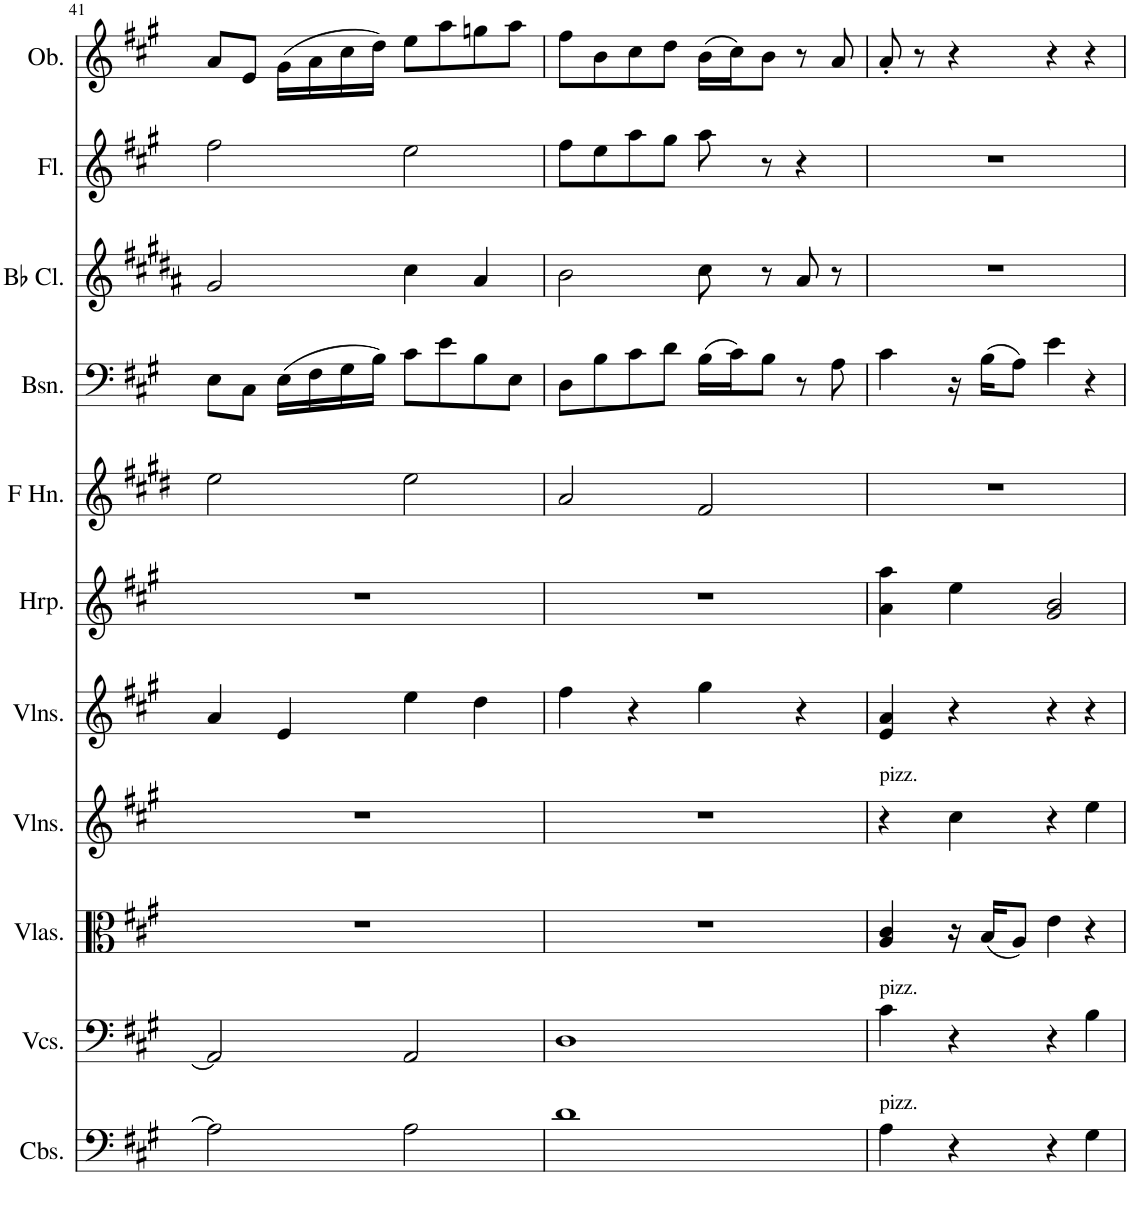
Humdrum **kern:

**kern	**kern	**kern	**kern	**kern	**kern	**kern	**kern	**kern	**kern	**kern
*part11	*part10	*part9	*part8	*part7	*part6	*part5	*part4	*part3	*part2	*part1
*staff11	*staff10	*staff9	*staff8	*staff7	*staff6	*staff5	*staff4	*staff3	*staff2	*staff1
*I"Contrabasses	*I"Violoncellos	*I"Violas	*I"Violins	*I"Violins	*I"Harp	*I"Horn in F	*I"Bassoon	*I"Bb Clarinet	*I"Flute	*I"Oboe
*I'Cbs.	*I'Vcs.	*I'Vlas.	*I'Vlns.	*I'Vlns.	*I'Hrp.	*	*I'Bsn.	*I'Bb Cl.	*I'Fl.	*I'Ob.
!!LO:PB:g=z
*clefF4	*clefF4	*clefC3	*clefG2	*clefG2	*clefG2	*clefG2	*clefF4	*clefG2	*clefG2	*clefG2
*Trd7c12	*	*	*	*	*	*Trd4c7	*	*Trd1c2	*	*
*k[f#c#g#]	*k[f#c#g#]	*k[f#c#g#]	*k[f#c#g#]	*k[f#c#g#]	*k[f#c#g#]	*k[f#c#g#d#]	*k[f#c#g#]	*k[f#c#g#d#a#]	*k[f#c#g#]	*k[f#c#g#]
*M4/4	*M4/4	*M4/4	*M4/4	*M4/4	*M4/4	*M4/4	*M4/4	*M4/4	*M4/4	*M4/4
=41	=41	=41	=41	=41	=41	=41	=41	=41	=41	=41
2A\]	2AA/]	1r	1r	4a/	1r	2ee\	8E\L	2g#/	2ff#\	8a/L
.	.	.	.	.	.	.	8C#\J	.	.	8e/J
.	.	.	.	4e/	.	.	(16E\LL	.	.	(16g#\LL
.	.	.	.	.	.	.	16F#\	.	.	16a\
.	.	.	.	.	.	.	16G#\	.	.	16cc#\
.	.	.	.	.	.	.	16B\JJ)	.	.	16dd\JJ)
2A\	2AA/	.	.	4ee\	.	2ee\	8c#\L	4cc#\	2ee\	8ee\L
.	.	.	.	.	.	.	8e\	.	.	8aa\
.	.	.	.	4dd\	.	.	8B\	4a#/	.	8ggn\
.	.	.	.	.	.	.	8E\J	.	.	8aa\J
=42	=42	=42	=42	=42	=42	=42	=42	=42	=42	=42
1d	1D	1r	1r	4ff#\	1r	2a/	8D\L	2b\	8ff#\L	8ff#\L
.	.	.	.	.	.	.	8B\	.	8ee\	8b\
.	.	.	.	4r	.	.	8c#\	.	8aa\	8cc#\
.	.	.	.	.	.	.	8d\J	.	8gg#\J	8dd\J
.	.	.	.	4gg#\	.	2f#/	(16B\LL	8cc#\	8aa\	(16b\LL
.	.	.	.	.	.	.	16c#\J)	.	.	16cc#\J)
.	.	.	.	.	.	.	8B\J	8r	8r	8b\J
.	.	.	.	4r	.	.	8r	8a#/	4r	8r
.	.	.	.	.	.	.	8A\	8r	.	8a/
=43	=43	=43	=43	=43	=43	=43	=43	=43	=43	=43
!	!	!	!LO:TX:a:t=pizz.	!	!	!	!	!	!	!
!	!LO:TX:a:t=pizz.	!	!	!	!	!	!	!	!	!
!LO:TX:a:t=pizz.	!	!	!	!	!	!	!	!	!	!
4A\	4c#\	4A/ 4c#/	4r	4e/ 4a/	4a\ 4aa\	1r	4c#\	1r	1r	8a'/
.	.	.	.	.	.	.	.	.	.	8r
4r	4r	16r	4cc#\	4r	4ee\	.	16r	.	.	4r
.	.	(16B/KL	.	.	.	.	(16B\KL	.	.	.
.	.	8A/J)	.	.	.	.	8A\J)	.	.	.
4r	4r	4e\	4r	4r	2g#/ 2b/	.	4e\	.	.	4r
4G#\	4B\	4r	4ee\	4r	.	.	4r	.	.	4r
=	=	=	=	=	=	=	=	=	=	=
*-	*-	*-	*-	*-	*-	*-	*-	*-	*-	*-
